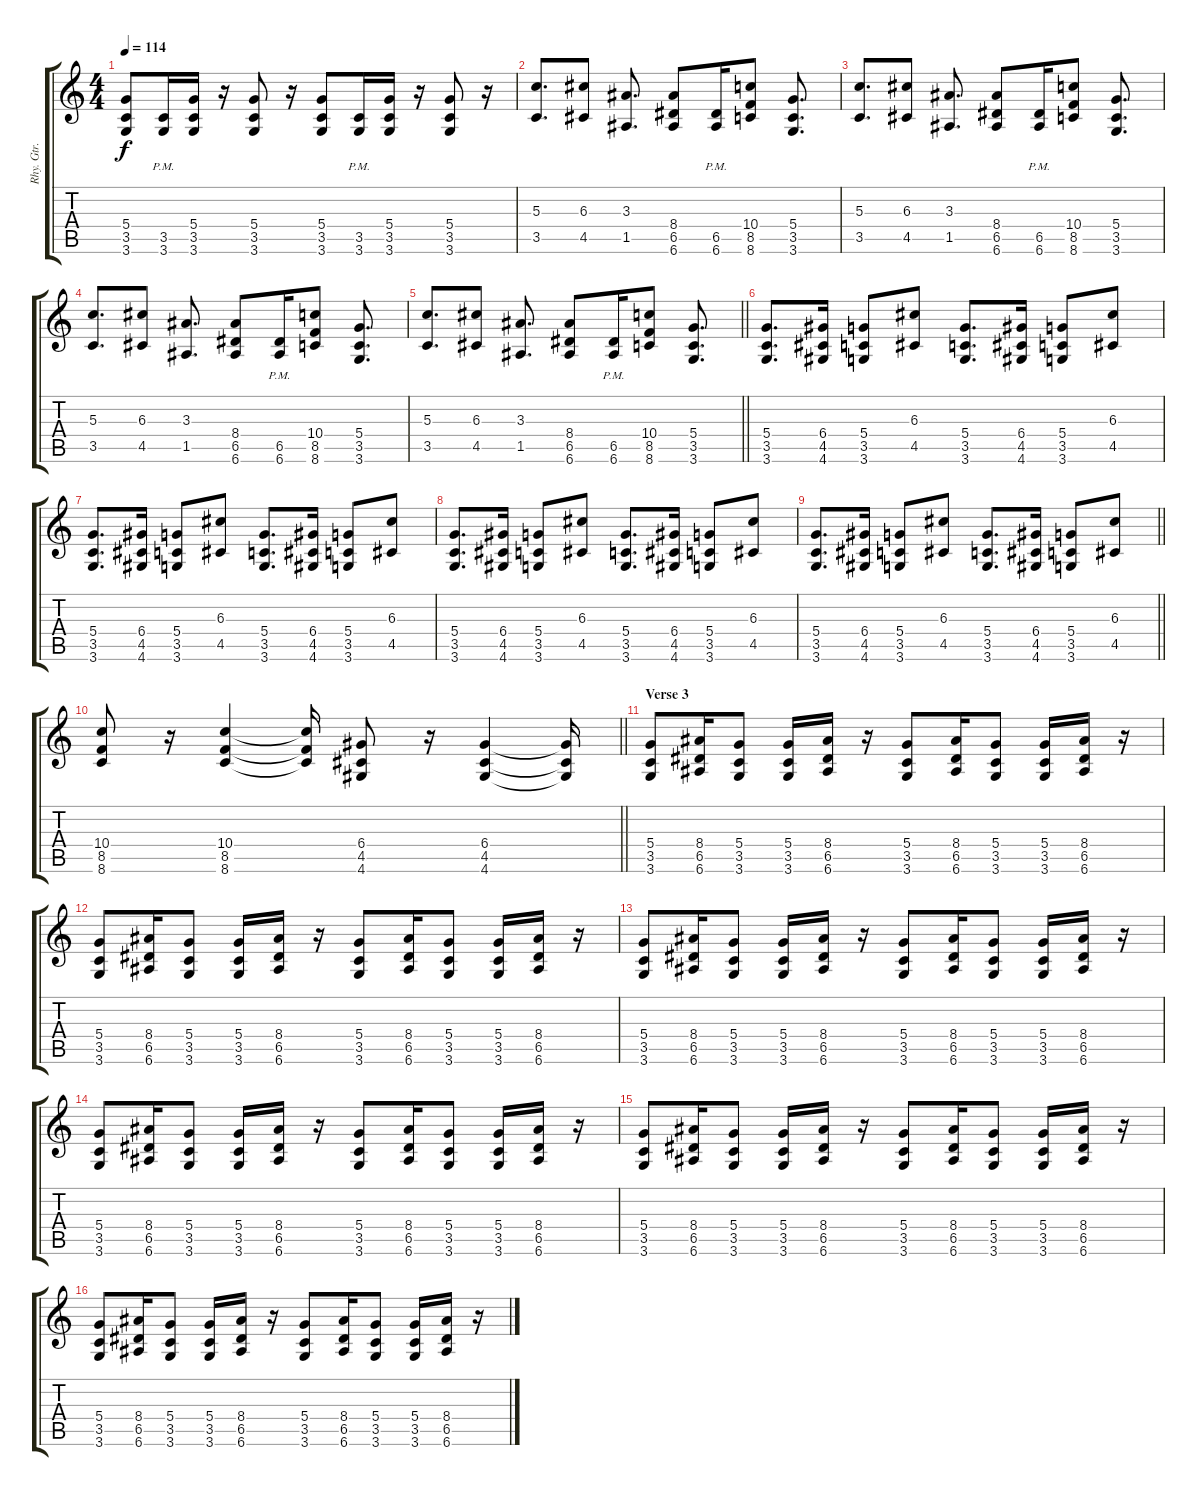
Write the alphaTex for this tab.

\track ("Rhy. Gtr. 2" "Rhy. Gtr. ") {instrument distortionguitar}
\staff {score tabs}
\tuning (E4 B3 G3 D3 A2 E2) {hide}
\ts (4 4)
\tempo 114
\clef g2
\ks c
(5.4 3.5 3.6).8{dy f} (3.5{pm} 3.6{pm}).16 (5.4 3.5 3.6).16 r.16 (5.4 3.5 3.6).8 r.16 (5.4 3.5 3.6).8 (3.5{pm} 3.6{pm}).16 (5.4 3.5 3.6).16 r.16 (5.4 3.5 3.6).8 r.16 |
(5.3 3.5).8{d} (6.3 4.5).8 (3.3 1.5).8{d} (8.4 6.5 6.6).8 (6.5{pm} 6.6{pm}).16 (10.4 8.5 8.6).8 (5.4 3.5 3.6).8{d} |
(5.3 3.5).8{d} (6.3 4.5).8 (3.3 1.5).8{d} (8.4 6.5 6.6).8 (6.5{pm} 6.6{pm}).16 (10.4 8.5 8.6).8 (5.4 3.5 3.6).8{d} |
(5.3 3.5).8{d} (6.3 4.5).8 (3.3 1.5).8{d} (8.4 6.5 6.6).8 (6.5{pm} 6.6{pm}).16 (10.4 8.5 8.6).8 (5.4 3.5 3.6).8{d} |
\barLineRight lightlight
(5.3 3.5).8{d} (6.3 4.5).8 (3.3 1.5).8{d} (8.4 6.5 6.6).8 (6.5{pm} 6.6{pm}).16 (10.4 8.5 8.6).8 (5.4 3.5 3.6).8{d} |
\section ("" "")
(5.4 3.5 3.6).8{d} (6.4 4.5 4.6).16 (5.4 3.5 3.6).8 (6.3 4.5).8 (5.4 3.5 3.6).8{d} (6.4 4.5 4.6).16 (5.4 3.5 3.6).8 (6.3 4.5).8 |
(5.4 3.5 3.6).8{d} (6.4 4.5 4.6).16 (5.4 3.5 3.6).8 (6.3 4.5).8 (5.4 3.5 3.6).8{d} (6.4 4.5 4.6).16 (5.4 3.5 3.6).8 (6.3 4.5).8 |
(5.4 3.5 3.6).8{d} (6.4 4.5 4.6).16 (5.4 3.5 3.6).8 (6.3 4.5).8 (5.4 3.5 3.6).8{d} (6.4 4.5 4.6).16 (5.4 3.5 3.6).8 (6.3 4.5).8 |
\barLineRight lightlight
(5.4 3.5 3.6).8{d} (6.4 4.5 4.6).16 (5.4 3.5 3.6).8 (6.3 4.5).8 (5.4 3.5 3.6).8{d} (6.4 4.5 4.6).16 (5.4 3.5 3.6).8 (6.3 4.5).8 |
\section ("" "")
\barLineRight lightlight
(10.4 8.5 8.6).8 r.16 (10.4 8.5 8.6).4 (10.4{t} 8.5{t} 8.6{t}).16 (6.4 4.5 4.6).8 r.16 (6.4 4.5 4.6).4 (6.4{t} 4.5{t} 4.6{t}).16 |
\section ("" "Verse 3")
(5.4 3.5 3.6).8 (8.4 6.5 6.6).16 (5.4 3.5 3.6).8 (5.4 3.5 3.6).16 (8.4 6.5 6.6).16 r.16 (5.4 3.5 3.6).8 (8.4 6.5 6.6).16 (5.4 3.5 3.6).8 (5.4 3.5 3.6).16 (8.4 6.5 6.6).16 r.16 |
(5.4 3.5 3.6).8 (8.4 6.5 6.6).16 (5.4 3.5 3.6).8 (5.4 3.5 3.6).16 (8.4 6.5 6.6).16 r.16 (5.4 3.5 3.6).8 (8.4 6.5 6.6).16 (5.4 3.5 3.6).8 (5.4 3.5 3.6).16 (8.4 6.5 6.6).16 r.16 |
(5.4 3.5 3.6).8 (8.4 6.5 6.6).16 (5.4 3.5 3.6).8 (5.4 3.5 3.6).16 (8.4 6.5 6.6).16 r.16 (5.4 3.5 3.6).8 (8.4 6.5 6.6).16 (5.4 3.5 3.6).8 (5.4 3.5 3.6).16 (8.4 6.5 6.6).16 r.16 |
(5.4 3.5 3.6).8 (8.4 6.5 6.6).16 (5.4 3.5 3.6).8 (5.4 3.5 3.6).16 (8.4 6.5 6.6).16 r.16 (5.4 3.5 3.6).8 (8.4 6.5 6.6).16 (5.4 3.5 3.6).8 (5.4 3.5 3.6).16 (8.4 6.5 6.6).16 r.16 |
(5.4 3.5 3.6).8 (8.4 6.5 6.6).16 (5.4 3.5 3.6).8 (5.4 3.5 3.6).16 (8.4 6.5 6.6).16 r.16 (5.4 3.5 3.6).8 (8.4 6.5 6.6).16 (5.4 3.5 3.6).8 (5.4 3.5 3.6).16 (8.4 6.5 6.6).16 r.16 |
(5.4 3.5 3.6).8 (8.4 6.5 6.6).16 (5.4 3.5 3.6).8 (5.4 3.5 3.6).16 (8.4 6.5 6.6).16 r.16 (5.4 3.5 3.6).8 (8.4 6.5 6.6).16 (5.4 3.5 3.6).8 (5.4 3.5 3.6).16 (8.4 6.5 6.6).16 r.16
